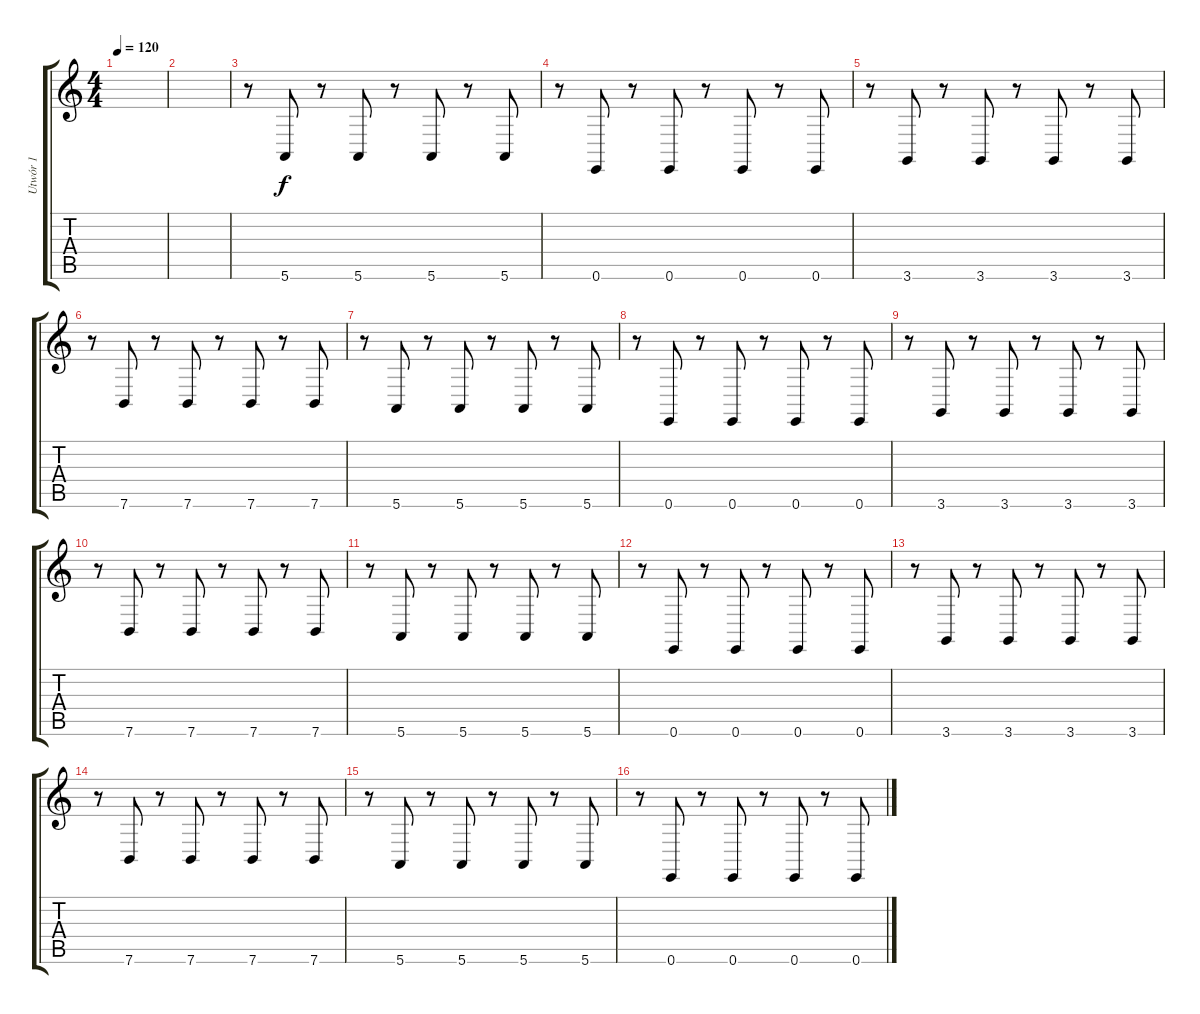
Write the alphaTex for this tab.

\track ("Utwór 1" "Utwór 1") {instrument lead2sawtooth}
\staff {score tabs}
\tuning (E4 B3 G3 D3 A2 E2) {hide}
\ts (4 4)
\tempo 120
\clef g2
\ks c
|
|
r.8{volume 16} 5.6.8 r.8 5.6.8 r.8 5.6.8 r.8 5.6.8 |
r.8 0.6.8 r.8 0.6.8 r.8 0.6.8 r.8 0.6.8 |
r.8 3.6.8 r.8 3.6.8 r.8 3.6.8 r.8 3.6.8 |
r.8 7.6.8 r.8 7.6.8 r.8 7.6.8 r.8 7.6.8 |
r.8{volume 16} 5.6.8 r.8 5.6.8 r.8 5.6.8 r.8 5.6.8 |
r.8 0.6.8 r.8 0.6.8 r.8 0.6.8 r.8 0.6.8 |
r.8 3.6.8 r.8 3.6.8 r.8 3.6.8 r.8 3.6.8 |
r.8 7.6.8 r.8 7.6.8 r.8 7.6.8 r.8 7.6.8 |
r.8{volume 16} 5.6.8 r.8 5.6.8 r.8 5.6.8 r.8 5.6.8 |
r.8 0.6.8 r.8 0.6.8 r.8 0.6.8 r.8 0.6.8 |
r.8 3.6.8 r.8 3.6.8 r.8 3.6.8 r.8 3.6.8 |
r.8 7.6.8 r.8 7.6.8 r.8 7.6.8 r.8 7.6.8 |
r.8{volume 16} 5.6.8 r.8 5.6.8 r.8 5.6.8 r.8 5.6.8 |
r.8 0.6.8 r.8 0.6.8 r.8 0.6.8 r.8 0.6.8
